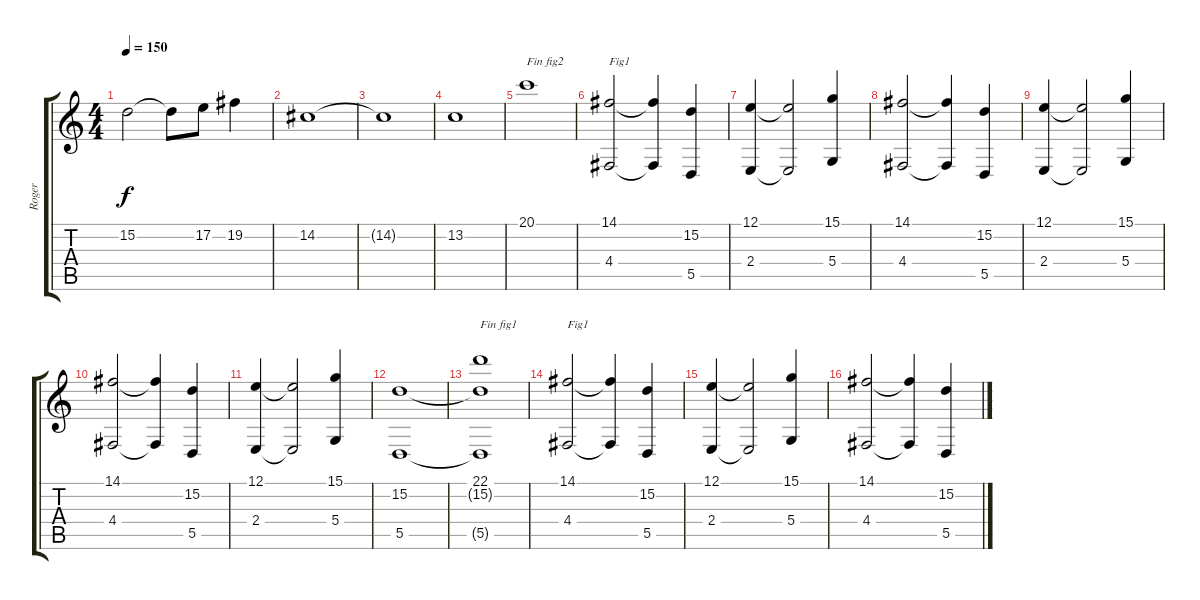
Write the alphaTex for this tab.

\track ("Roger" "Roger") {instrument synthstrings1}
\staff {score tabs}
\tuning (E4 B3 G3 D3 A2 E2) {hide}
\ts (4 4)
\tempo 150
\clef g2
\ks c
15.2.2{dy f} 15.2{t}.8 17.2.8 19.2.4 |
14.2.1 |
14.2{t}.1 |
13.2.1 |
20.1.1{txt "Fin fig2"} |
(14.1 4.4).2{txt "Fig1"} (14.1{t} 4.4{t}).4 (15.2 5.5).4 |
(12.1 2.4).4 (12.1{t} 2.4{t}).2 (15.1 5.4).4 |
(14.1 4.4).2 (14.1{t} 4.4{t}).4 (15.2 5.5).4 |
(12.1 2.4).4 (12.1{t} 2.4{t}).2 (15.1 5.4).4 |
(14.1 4.4).2 (14.1{t} 4.4{t}).4 (15.2 5.5).4 |
(12.1 2.4).4 (12.1{t} 2.4{t}).2 (15.1 5.4).4 |
(15.2 5.5).1 |
(22.1 15.2{t} 5.5{t}).1{txt "Fin fig1"} |
(14.1 4.4).2{txt "Fig1"} (14.1{t} 4.4{t}).4 (15.2 5.5).4 |
(12.1 2.4).4 (12.1{t} 2.4{t}).2 (15.1 5.4).4 |
(14.1 4.4).2 (14.1{t} 4.4{t}).4 (15.2 5.5).4
